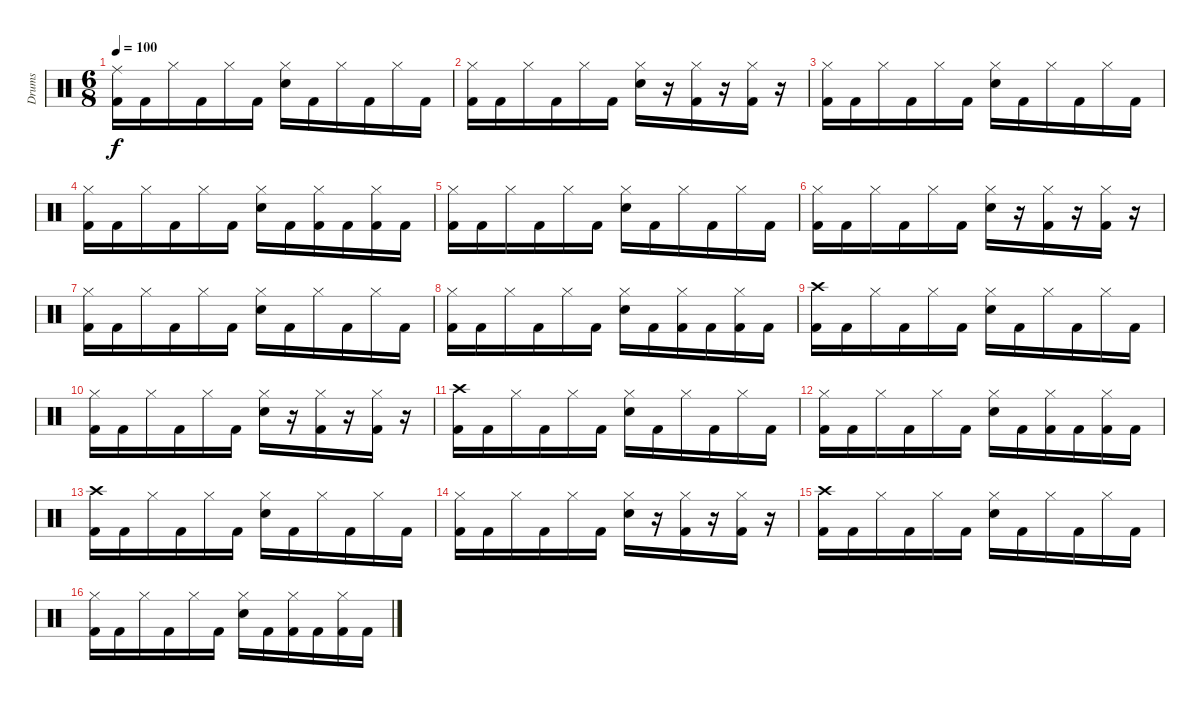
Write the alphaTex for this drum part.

\track ("Drums" "Drums") {instrument percussion}
\staff {score}
\articulation defaults
\ts (6 8)
\tempo 100
\clef neutral
\ks c
("Ride (middle)" "Kick (hit) 2").16{dy f} "Kick (hit) 2".16 "Hi-Hat (closed)".16 "Kick (hit) 2".16 "Hi-Hat (closed)".16 "Kick (hit) 2".16 ("Hi-Hat (closed)" "Snare (hit) 2").16 "Kick (hit) 2".16 "Hi-Hat (closed)".16 "Kick (hit) 2".16 "Hi-Hat (closed)".16 "Kick (hit) 2".16 |
("Hi-Hat (closed)" "Kick (hit) 2").16 "Kick (hit) 2".16 "Hi-Hat (closed)".16 "Kick (hit) 2".16 "Hi-Hat (closed)".16 "Kick (hit) 2".16 ("Hi-Hat (closed)" "Snare (hit) 2").16 r.16 ("Hi-Hat (closed)" "Kick (hit) 2").16 r.16 ("Hi-Hat (closed)" "Kick (hit) 2").16 r.16 |
("Hi-Hat (closed)" "Kick (hit) 2").16 "Kick (hit) 2".16 "Hi-Hat (closed)".16 "Kick (hit) 2".16 "Hi-Hat (closed)".16 "Kick (hit) 2".16 ("Hi-Hat (closed)" "Snare (hit) 2").16 "Kick (hit) 2".16 "Hi-Hat (closed)".16 "Kick (hit) 2".16 "Hi-Hat (closed)".16 "Kick (hit) 2".16 |
("Hi-Hat (closed)" "Kick (hit) 2").16 "Kick (hit) 2".16 "Hi-Hat (closed)".16 "Kick (hit) 2".16 "Hi-Hat (closed)".16 "Kick (hit) 2".16 ("Hi-Hat (closed)" "Snare (hit) 2").16 "Kick (hit) 2".16 ("Hi-Hat (closed)" "Kick (hit) 2").16 "Kick (hit) 2".16 ("Hi-Hat (closed)" "Kick (hit) 2").16 "Kick (hit) 2".16 |
("Hi-Hat (closed)" "Kick (hit) 2").16 "Kick (hit) 2".16 "Hi-Hat (closed)".16 "Kick (hit) 2".16 "Hi-Hat (closed)".16 "Kick (hit) 2".16 ("Hi-Hat (closed)" "Snare (hit) 2").16 "Kick (hit) 2".16 "Hi-Hat (closed)".16 "Kick (hit) 2".16 "Hi-Hat (closed)".16 "Kick (hit) 2".16 |
("Hi-Hat (closed)" "Kick (hit) 2").16 "Kick (hit) 2".16 "Hi-Hat (closed)".16 "Kick (hit) 2".16 "Hi-Hat (closed)".16 "Kick (hit) 2".16 ("Hi-Hat (closed)" "Snare (hit) 2").16 r.16 ("Hi-Hat (closed)" "Kick (hit) 2").16 r.16 ("Hi-Hat (closed)" "Kick (hit) 2").16 r.16 |
("Hi-Hat (closed)" "Kick (hit) 2").16 "Kick (hit) 2".16 "Hi-Hat (closed)".16 "Kick (hit) 2".16 "Hi-Hat (closed)".16 "Kick (hit) 2".16 ("Hi-Hat (closed)" "Snare (hit) 2").16 "Kick (hit) 2".16 "Hi-Hat (closed)".16 "Kick (hit) 2".16 "Hi-Hat (closed)".16 "Kick (hit) 2".16 |
("Hi-Hat (closed)" "Kick (hit) 2").16 "Kick (hit) 2".16 "Hi-Hat (closed)".16 "Kick (hit) 2".16 "Hi-Hat (closed)".16 "Kick (hit) 2".16 ("Hi-Hat (closed)" "Snare (hit) 2").16 "Kick (hit) 2".16 ("Hi-Hat (closed)" "Kick (hit) 2").16 "Kick (hit) 2".16 ("Hi-Hat (closed)" "Kick (hit) 2").16 "Kick (hit) 2".16 |
("Crash high (hit)" "Kick (hit) 2").16 "Kick (hit) 2".16 "Hi-Hat (closed)".16 "Kick (hit) 2".16 "Hi-Hat (closed)".16 "Kick (hit) 2".16 ("Hi-Hat (closed)" "Snare (hit) 2").16 "Kick (hit) 2".16 "Hi-Hat (closed)".16 "Kick (hit) 2".16 "Hi-Hat (closed)".16 "Kick (hit) 2".16 |
("Hi-Hat (closed)" "Kick (hit) 2").16 "Kick (hit) 2".16 "Hi-Hat (closed)".16 "Kick (hit) 2".16 "Hi-Hat (closed)".16 "Kick (hit) 2".16 ("Hi-Hat (closed)" "Snare (hit) 2").16 r.16 ("Hi-Hat (closed)" "Kick (hit) 2").16 r.16 ("Hi-Hat (closed)" "Kick (hit) 2").16 r.16 |
("Crash high (hit)" "Kick (hit) 2").16 "Kick (hit) 2".16 "Hi-Hat (closed)".16 "Kick (hit) 2".16 "Hi-Hat (closed)".16 "Kick (hit) 2".16 ("Hi-Hat (closed)" "Snare (hit) 2").16 "Kick (hit) 2".16 "Hi-Hat (closed)".16 "Kick (hit) 2".16 "Hi-Hat (closed)".16 "Kick (hit) 2".16 |
("Hi-Hat (closed)" "Kick (hit) 2").16 "Kick (hit) 2".16 "Hi-Hat (closed)".16 "Kick (hit) 2".16 "Hi-Hat (closed)".16 "Kick (hit) 2".16 ("Hi-Hat (closed)" "Snare (hit) 2").16 "Kick (hit) 2".16 ("Hi-Hat (closed)" "Kick (hit) 2").16 "Kick (hit) 2".16 ("Hi-Hat (closed)" "Kick (hit) 2").16 "Kick (hit) 2".16 |
("Crash high (hit)" "Kick (hit) 2").16 "Kick (hit) 2".16 "Hi-Hat (closed)".16 "Kick (hit) 2".16 "Hi-Hat (closed)".16 "Kick (hit) 2".16 ("Hi-Hat (closed)" "Snare (hit) 2").16 "Kick (hit) 2".16 "Hi-Hat (closed)".16 "Kick (hit) 2".16 "Hi-Hat (closed)".16 "Kick (hit) 2".16 |
("Hi-Hat (closed)" "Kick (hit) 2").16 "Kick (hit) 2".16 "Hi-Hat (closed)".16 "Kick (hit) 2".16 "Hi-Hat (closed)".16 "Kick (hit) 2".16 ("Hi-Hat (closed)" "Snare (hit) 2").16 r.16 ("Hi-Hat (closed)" "Kick (hit) 2").16 r.16 ("Hi-Hat (closed)" "Kick (hit) 2").16 r.16 |
("Crash high (hit)" "Kick (hit) 2").16 "Kick (hit) 2".16 "Hi-Hat (closed)".16 "Kick (hit) 2".16 "Hi-Hat (closed)".16 "Kick (hit) 2".16 ("Hi-Hat (closed)" "Snare (hit) 2").16 "Kick (hit) 2".16 "Hi-Hat (closed)".16 "Kick (hit) 2".16 "Hi-Hat (closed)".16 "Kick (hit) 2".16 |
("Hi-Hat (closed)" "Kick (hit) 2").16 "Kick (hit) 2".16 "Hi-Hat (closed)".16 "Kick (hit) 2".16 "Hi-Hat (closed)".16 "Kick (hit) 2".16 ("Hi-Hat (closed)" "Snare (hit) 2").16 "Kick (hit) 2".16 ("Hi-Hat (closed)" "Kick (hit) 2").16 "Kick (hit) 2".16 ("Hi-Hat (closed)" "Kick (hit) 2").16 "Kick (hit) 2".16
